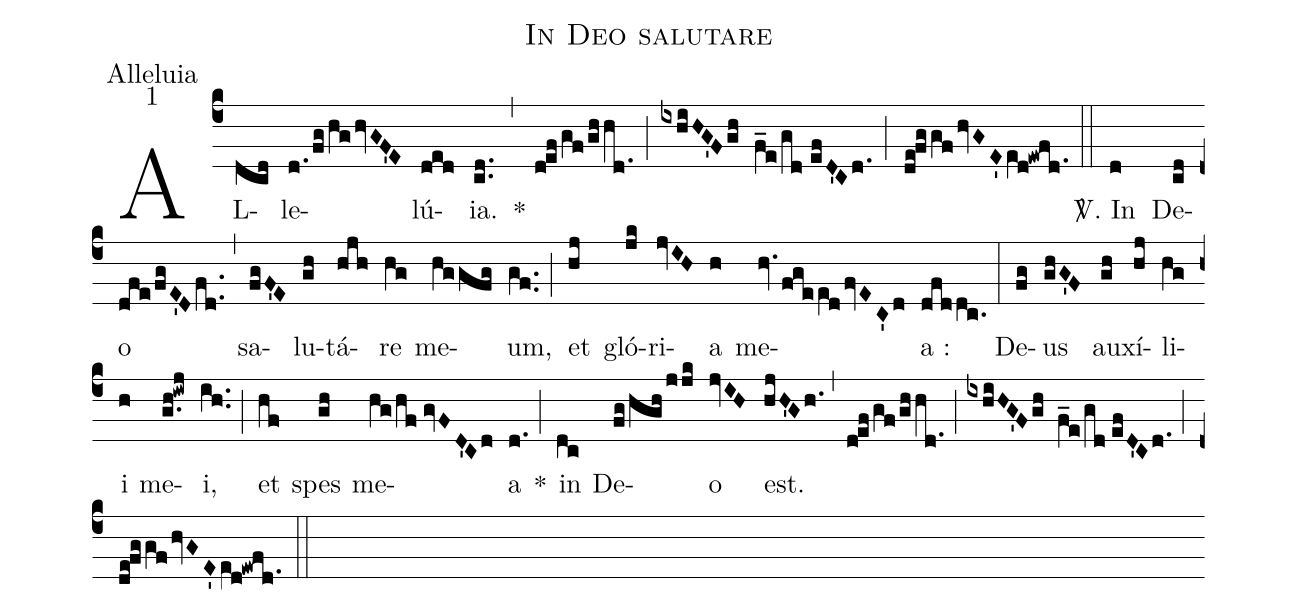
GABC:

name:In Deo salutare;
office-part:Alleluia;
mode:1;
%%
(c4) AL(dcd)le(d./fg/hghvGF'E)lú(ded){ia}.(cd..) *(,) (defgf/ghhd.) (;) (ixhiHG'Fgh f_e/gd//efD'Cd.) (;) (de!fggfhvGE'e[ll:1]d!ewfd.1) (::) <sp>V/</sp>. In(d) De(cd)o(dfe/fgE'Dfd..) (,) sa(fgF'E)lu(gh)tá(hjh)re(hg) me(hggfg)um,(gf..) (;) et(hj) gló(jk)ri(jvIH)a(h) me(hv.fgee[ll:1]dfvEC'd)a :(dfddc.) (:) De(fg)us(ghG'F) au(gh)xí(hj)li(hg)i(h) me(g.h!iwj)i,(ih..) (;) et(hf) spes(gh) me(hg/hf//gvFD'Cd)a(d.) *(;) in(dc) De(fg/hghjjk)o(jvIH) est.(hjH'Gh.) (,) (defgf/ghhd.) (;) (ixhiHG'Fgh f_e/gd//efD'Cd.) (;) (de!fggfhvGE'e[ll:1]d!ewfd.1) (::)
